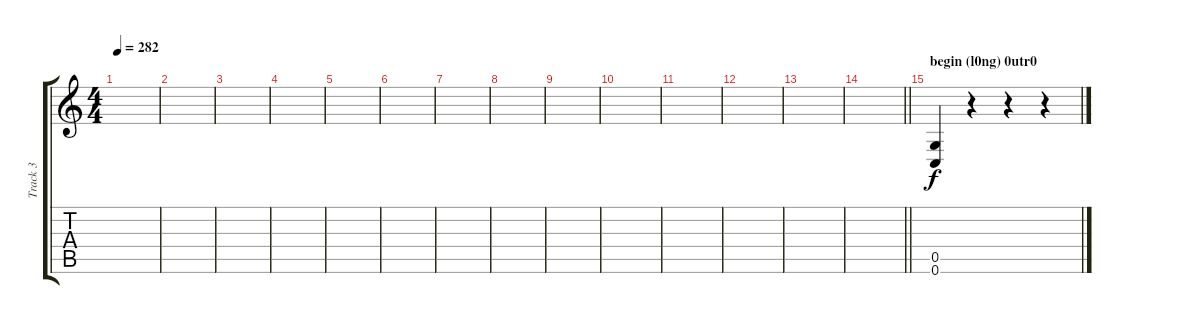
\track ("Track 3" "Track 3") {instrument distortionguitar}
\staff {score tabs}
\tuning (D4 A3 F3 C3 G2 C2) {hide}
\ts (4 4)
\tempo 282
\clef g2
\ks c
|
|
|
|
|
|
|
|
|
|
|
|
|
\barLineRight lightlight
|
\section ("" "begin (l0ng) 0utr0")
(0.5 0.6).4 r.4 r.4 r.4
